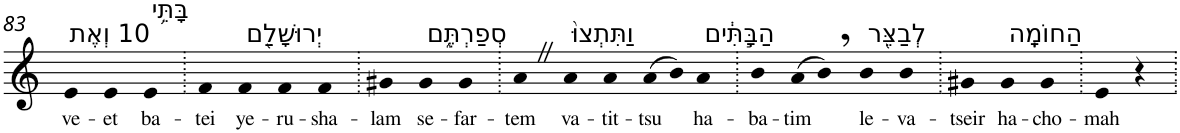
**kern	**text
*part1	*part1
*staff1	*staff1
*I"Piano	*
*I'Pno	*
!!LO:PB:g=z
*clefG2	*
*k[]	*
=83	=83
!LO:TX:a:t=10 וְאֶת	!
!	!LO:LY:b
4e	ve-
!	!LO:LY:b
4e	-et
!LO:TX:a:t=בָּתֵּ֥י	!
!	!LO:LY:b
4e	ba-
=84.	=84.
!	!LO:LY:b
4f	-tei
!LO:TX:a:t=יְרוּשָׁלִַ֖ם	!
!	!LO:LY:b
4f	ye-
!	!LO:LY:b
4f	-ru-
!	!LO:LY:b
4f	-sha-
=85.	=85.
!	!LO:LY:b
4g#X	-lam
!LO:TX:a:t=סְפַרְתֶּ֑ם	!
!	!LO:LY:b
4g#	se-
!	!LO:LY:b
4g#	-far-
=86.	=86.
!	!LO:LY:b
4aZ	-tem
!LO:TX:a:t=וַתִּתְצוּ֙	!
!	!LO:LY:b
4a	va-
!	!LO:LY:b
4a	-tit-
!	!LO:LY:b
(8a	-tsu
8b)	.
!LO:TX:a:t=הַבָּ֣תִּ֔ים	!
!	!LO:LY:b
4a	ha-
=87.	=87.
!	!LO:LY:b
4b	-ba-
!	!LO:LY:b
(8a	-tim
8b,)	.
!LO:TX:a:t=לְבַצֵּ֖ר	!
!	!LO:LY:b
4b	le-
!	!LO:LY:b
4b	-va-
=88.	=88.
!	!LO:LY:b
4g#X	-tseir
!LO:TX:a:t=הַחוֹמָֽה	!
!	!LO:LY:b
4g#	ha-
!	!LO:LY:b
4g#	-cho-
=89.	=89.
!	!LO:LY:b
4e	-mah
4r	.
=.	=.
*-	*-
